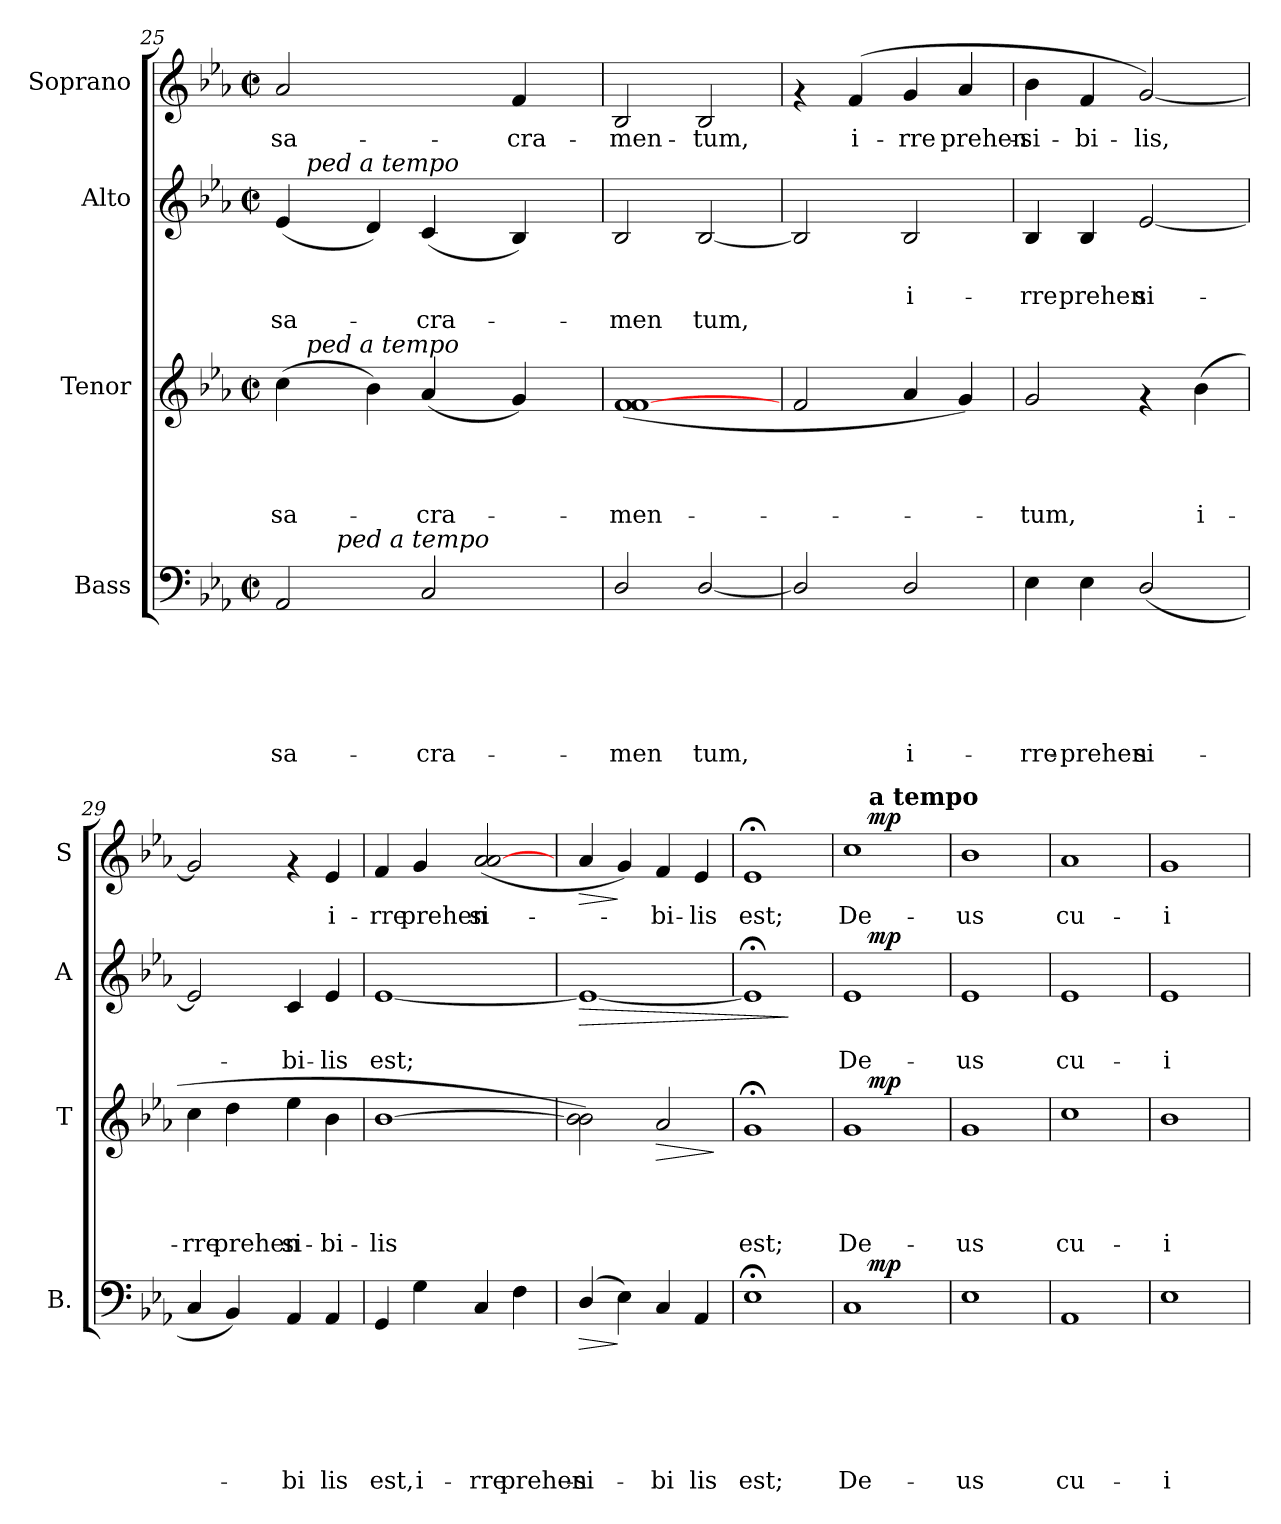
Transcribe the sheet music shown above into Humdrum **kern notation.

**kern	**text	**text	**text	**text	**text	**text	**dynam	**kern	**text	**text	**text	**text	**dynam	**kern	**text	**text	**text	**dynam	**kern	**text	**dynam
*part4	*part4	*part4	*part4	*part4	*part4	*part4	*part4	*part3	*part3	*part3	*part3	*part3	*part3	*part2	*part2	*part2	*part2	*part2	*part1	*part1	*part1
*staff4	*staff4	*staff4	*staff4	*staff4	*staff4	*staff4	*staff4	*staff3	*staff3	*staff3	*staff3	*staff3	*staff3	*staff2	*staff2	*staff2	*staff2	*staff2	*staff1	*staff1	*staff1
*I"Bass	*	*	*	*	*	*	*	*I"Tenor	*	*	*	*	*	*I"Alto	*	*	*	*	*I"Soprano	*	*
*I'B.	*	*	*	*	*	*	*	*I'T	*	*	*	*	*	*I'A	*	*	*	*	*I'S	*	*
!!LO:PB:g=z
*clefF4	*	*	*	*	*	*	*	*clefG2	*	*	*	*	*	*clefG2	*	*	*	*	*clefG2	*	*
*k[b-e-a-]	*	*	*	*	*	*	*	*k[b-e-a-]	*	*	*	*	*	*k[b-e-a-]	*	*	*	*	*k[b-e-a-]	*	*
*E-:	*	*	*	*	*	*	*	*E-:	*	*	*	*	*	*E-:	*	*	*	*	*E-:	*	*
*M2/2	*	*	*	*	*	*	*	*M2/2	*	*	*	*	*	*M2/2	*	*	*	*	*M2/2	*	*
*met(c|)	*	*	*	*	*	*	*	*met(c|)	*	*	*	*	*	*met(c|)	*	*	*	*	*met(c|)	*	*
=25	=25	=25	=25	=25	=25	=25	=25	=25	=25	=25	=25	=25	=25	=25	=25	=25	=25	=25	=25	=25	=25
!	!	!	!	!	!	!LO:LY:b	!	!	!	!	!	!LO:LY:b:rj	!	!	!	!	!LO:LY:b	!	!	!LO:LY:b	!
*^	*	*	*	*	*	*	*	*^	*	*	*	*	*	*^	*	*	*	*	*^	*	*
2AA-/	8.ryy	.	.	.	.	.	sa-	.	(>4cc\	16.ryy	.	.	.	sa-	.	(<4e-/	16.ryy	.	.	sa-	.	2a-/	8..ryy	sa-	.
!	!	!	!	!	!	!	!	!	!	!	!	!	!	!	!	!	!LO:TX:a:i:t=ped a tempo	!	!	!	!	!	!	!	!
!	!	!	!	!	!	!	!	!	!	!LO:TX:a:i:t=ped a tempo	!	!	!	!	!	!	!	!	!	!	!	!	!	!	!
.	.	.	.	.	.	.	.	.	.	2ryy	.	.	.	.	.	.	2ryy	.	.	.	.	.	.	.	.
!	!LO:TX:a:i:t=ped a tempo	!	!	!	!	!	!	!	!	!	!	!	!	!	!	!	!	!	!	!	!	!	!	!	!
.	2ryy	.	.	.	.	.	.	.	.	.	.	.	.	.	.	.	.	.	.	.	.	.	.	.	.
.	.	.	.	.	.	.	.	.	.	.	.	.	.	.	.	.	.	.	.	.	.	.	2ryy	.	.
.	.	.	.	.	.	.	.	.	4b-\)	.	.	.	.	.	.	4d/)	.	.	.	.	.	.	.	.	.
!	!	!	!	!	!	!	!LO:LY:b	!	!	!	!	!	!	!LO:LY:b:rj	!	!	!	!	!	!LO:LY:b	!	!	!	!	!
2C/	.	.	.	.	.	.	-cra-	.	(<4a-/	.	.	.	.	-cra-	.	(<4c/	.	.	.	-cra-	.	4ryy	.	.	.
.	.	.	.	.	.	.	.	.	.	4ryy	.	.	.	.	.	.	4ryy	.	.	.	.	.	.	.	.
.	4ryy	.	.	.	.	.	.	.	.	.	.	.	.	.	.	.	.	.	.	.	.	.	.	.	.
.	.	.	.	.	.	.	.	.	.	.	.	.	.	.	.	.	.	.	.	.	.	.	4ryy	.	.
!	!	!	!	!	!	!	!	!	!	!	!	!	!	!	!	!	!	!	!	!	!	!	!	!LO:LY:b	!
.	.	.	.	.	.	.	.	.	4g/)	.	.	.	.	.	.	4B-/)	.	.	.	.	.	4f/	.	-cra-	.
.	.	.	.	.	.	.	.	.	.	8ryy	.	.	.	.	.	.	8ryy	.	.	.	.	.	.	.	.
.	16ryy	.	.	.	.	.	.	.	.	.	.	.	.	.	.	.	.	.	.	.	.	.	.	.	.
.	.	.	.	.	.	.	.	.	.	32ryy	.	.	.	.	.	.	32ryy	.	.	.	.	.	32ryy	.	.
=26	=26	=26	=26	=26	=26	=26	=26	=26	=26	=26	=26	=26	=26	=26	=26	=26	=26	=26	=26	=26	=26	=26	=26	=26	=26
!	!	!	!	!	!	!	!LO:LY:b	!	!	!	!	!	!	!LO:LY:b:rj	!	!	!	!	!	!LO:LY:b	!	!	!	!LO:LY:b	!
*v	*v	*	*	*	*	*	*	*	*	*	*	*	*	*	*	*v	*v	*	*	*	*	*v	*v	*	*
*	*	*	*	*	*	*	*	*v	*v	*	*	*	*	*	*	*	*	*	*	*	*	*
2D/	.	.	.	.	.	-men	.	(>1f [<1f	.	.	.	-men-	.	2B-/	.	.	-men	.	2B-/	-men-	.
!	!	!	!	!	!	!LO:LY:b	!	!	!	!	!	!	!	!	!	!	!LO:LY:b	!	!	!LO:LY:b	!
[<2D/	.	.	.	.	.	tum,	.	.	.	.	.	.	.	[<2B-/	.	.	tum,	.	2B-/	-tum,	.
=27	=27	=27	=27	=27	=27	=27	=27	=27	=27	=27	=27	=27	=27	=27	=27	=27	=27	=27	=27	=27	=27
2D/]	.	.	.	.	.	.	.	2f/	.	.	.	.	.	2B-/]	.	.	.	.	4rf	.	.
!	!	!	!	!	!	!	!	!	!	!	!	!	!	!	!	!	!	!	!	!LO:LY:b	!
.	.	.	.	.	.	.	.	.	.	.	.	.	.	.	.	.	.	.	(>4f/	i-	.
!	!	!	!	!	!	!LO:LY:b	!	!	!	!	!	!	!	!	!	!LO:LY:b	!	!	!	!LO:LY:b	!
2D/	.	.	.	.	.	i-	.	4a-/	.	.	.	.	.	2B-/	.	i-	.	.	4g/	-rre	.
!	!	!	!	!	!	!	!	!	!	!	!	!	!	!	!	!	!	!	!	!LO:LY:b	!
.	.	.	.	.	.	.	.	4g/)	.	.	.	.	.	.	.	.	.	.	4a-/	prehen-	.
=28	=28	=28	=28	=28	=28	=28	=28	=28	=28	=28	=28	=28	=28	=28	=28	=28	=28	=28	=28	=28	=28
!	!	!	!	!	!	!LO:LY:b	!	!	!	!	!	!LO:LY:b:rj	!	!	!	!LO:LY:b	!	!	!	!LO:LY:b	!
4E-\	.	.	.	.	.	-rre-	.	2g/	.	.	.	-tum,	.	4B-/	.	-rre	.	.	4b-\	-si-	.
!	!	!	!	!	!	!LO:LY:b	!	!	!	!	!	!	!	!	!	!LO:LY:b	!	!	!	!LO:LY:b	!
4E-\	.	.	.	.	.	-prehen	.	.	.	.	.	.	.	4B-/	.	prehen	.	.	4f/	-bi-	.
!	!	!	!	!	!	!LO:LY:b	!	!	!	!	!	!	!	!	!	!LO:LY:b	!	!	!	!LO:LY:b	!
(<2D/	.	.	.	.	.	si-	.	4rf	.	.	.	.	.	[<2e-/	.	si-	.	.	[<2g/)	-lis,	.
!	!	!	!	!	!	!	!	!	!	!	!	!LO:LY:b:rj	!	!	!	!	!	!	!	!	!
.	.	.	.	.	.	.	.	(>4b-\	.	.	.	i-	.	.	.	.	.	.	.	.	.
=29	=29	=29	=29	=29	=29	=29	=29	=29	=29	=29	=29	=29	=29	=29	=29	=29	=29	=29	=29	=29	=29
!	!	!	!	!	!	!	!	!	!	!	!	!LO:LY:b:rj	!	!	!	!	!	!	!	!	!
4C/	.	.	.	.	.	.	.	4cc\	.	.	.	-rre	.	2e-/]	.	.	.	.	2g/]	.	.
!	!	!	!	!	!	!	!	!	!	!	!	!LO:LY:b:rj	!	!	!	!	!	!	!	!	!
4BB-/)	.	.	.	.	.	.	.	4dd\	.	.	.	prehen	.	.	.	.	.	.	.	.	.
!	!	!	!	!	!	!LO:LY:b	!	!	!	!	!	!LO:LY:b:rj	!	!	!	!LO:LY:b	!	!	!	!	!
4AA-/	.	.	.	.	.	-bi	.	4ee-\	.	.	.	si-	.	4c/	.	-bi-	.	.	4rf	.	.
!	!	!	!	!	!	!LO:LY:b	!	!	!	!	!	!LO:LY:b:rj	!	!	!	!LO:LY:b	!	!	!	!LO:LY:b	!
4AA-/	.	.	.	.	.	lis	.	4b-\	.	.	.	-bi-	.	4e-/	.	-lis	.	.	4e-/	i-	.
=30	=30	=30	=30	=30	=30	=30	=30	=30	=30	=30	=30	=30	=30	=30	=30	=30	=30	=30	=30	=30	=30
!	!	!	!	!	!	!LO:LY:b	!	!	!	!	!	!LO:LY:b:rj	!	!	!	!LO:LY:b	!	!	!	!LO:LY:b	!
4GG/	.	.	.	.	.	est,	.	[>1b-	.	.	.	-lis	.	[<1e-	.	est;	.	.	4f/	-rre	.
!	!	!	!	!	!	!LO:LY:b	!	!	!	!	!	!	!	!	!	!	!	!	!	!LO:LY:b	!
4G\	.	.	.	.	.	i-	.	.	.	.	.	.	.	.	.	.	.	.	4g/	prehen	.
!	!	!	!	!	!	!LO:LY:b	!	!	!	!	!	!	!	!	!	!	!	!	!	!LO:LY:b	!
4C/	.	.	.	.	.	-rre	.	.	.	.	.	.	.	.	.	.	.	.	(<2a-/ [<2a-/	si-	.
!	!	!	!	!	!	!LO:LY:b	!	!	!	!	!	!	!	!	!	!	!	!	!	!	!
4F\	.	.	.	.	.	prehen-	.	.	.	.	.	.	.	.	.	.	.	.	.	.	.
=31	=31	=31	=31	=31	=31	=31	=31	=31	=31	=31	=31	=31	=31	=31	=31	=31	=31	=31	=31	=31	=31
!	!	!	!	!	!	!LO:LY:b	!LO:HP:b	!	!	!	!	!	!	!	!	!	!	!LO:HP:b	!	!	!LO:HP:b
(<4D/	.	.	.	.	.	-si-	>	2b-\] 2b-\)	.	.	.	.	.	1e-_	.	.	.	>	4a-/	.	>
4E-\)	.	.	.	.	.	.	]	.	.	.	.	.	.	.	.	.	.	.	4g/)	.	]
!	!	!	!	!	!	!LO:LY:b	!	!	!	!	!	!	!LO:HP:b	!	!	!	!	!	!	!LO:LY:b	!
4C/	.	.	.	.	.	-bi	.	2a-/	.	.	.	.	>	.	.	.	.	.	4f/	-bi-	.
!	!	!	!	!	!	!LO:LY:b	!	!	!	!	!	!	!	!	!	!	!	!	!	!LO:LY:b	!
4AA-/	.	.	.	.	.	lis	.	.	.	.	.	.	.	.	.	.	.	.	4e-/	-lis	.
.	.	.	.	.	.	.	.	.	.	.	.	.	]	.	.	.	.	.	.	.	.
=32	=32	=32	=32	=32	=32	=32	=32	=32	=32	=32	=32	=32	=32	=32	=32	=32	=32	=32	=32	=32	=32
!	!	!	!	!	!	!LO:LY:b	!	!	!	!	!	!LO:LY:b:rj	!	!	!	!	!	!	!	!LO:LY:b	!
1E-;	.	.	.	.	.	est;	.	1g;	.	.	.	est;	.	1e-;]	.	.	.	.	1e-;	est;	.
.	.	.	.	.	.	.	.	.	.	.	.	.	.	.	.	.	.	]	.	.	.
!!LO:LB:g=z
=33	=33	=33	=33	=33	=33	=33	=33	=33	=33	=33	=33	=33	=33	=33	=33	=33	=33	=33	=33	=33	=33
!	!	!	!	!	!	!LO:LY:b	!	!	!	!	!	!LO:LY:b:rj	!	!	!	!LO:LY:b	!	!	!	!LO:LY:b	!
*^	*	*	*	*	*	*	*	*^	*	*	*	*	*	*^	*	*	*	*	*^	*	*
1C	8ryy	.	.	.	.	.	De-	.	1g	8ryy	.	.	.	De-	.	1e-	8ryy	.	De-	.	.	1cc	8ryy	De-	.
!	!	!	!	!	!	!	!	!	!	!	!	!	!	!	!	!	!	!	!	!	!	!	!LO:TX:a:B:t=a tempo	!	!
!	!	!	!	!	!	!	!	!LO:DY:a	!	!	!	!	!	!	!LO:DY:a	!	!	!	!	!	!LO:DY:a	!	!	!	!LO:DY:a
.	2..ryy	.	.	.	.	.	.	mp	.	2..ryy	.	.	.	.	mp	.	2..ryy	.	.	.	mp	.	2..ryy	.	mp
=34	=34	=34	=34	=34	=34	=34	=34	=34	=34	=34	=34	=34	=34	=34	=34	=34	=34	=34	=34	=34	=34	=34	=34	=34	=34
!	!	!	!	!	!	!	!LO:LY:b	!	!	!	!	!	!	!LO:LY:b:rj	!	!	!	!	!LO:LY:b	!	!	!	!	!LO:LY:b	!
*v	*v	*	*	*	*	*	*	*	*	*	*	*	*	*	*	*v	*v	*	*	*	*	*v	*v	*	*
*	*	*	*	*	*	*	*	*v	*v	*	*	*	*	*	*	*	*	*	*	*	*	*
1E-	.	.	.	.	.	-us	.	1g	.	.	.	-us	.	1e-	.	-us	.	.	1b-	-us	.
=35	=35	=35	=35	=35	=35	=35	=35	=35	=35	=35	=35	=35	=35	=35	=35	=35	=35	=35	=35	=35	=35
!	!	!	!	!	!	!LO:LY:b	!	!	!	!	!	!LO:LY:b:rj	!	!	!	!LO:LY:b	!	!	!	!LO:LY:b	!
1AA-	.	.	.	.	.	cu-	.	1cc	.	.	.	cu-	.	1e-	.	cu-	.	.	1a-	cu-	.
=36	=36	=36	=36	=36	=36	=36	=36	=36	=36	=36	=36	=36	=36	=36	=36	=36	=36	=36	=36	=36	=36
!	!	!	!	!	!	!LO:LY:b	!	!	!	!	!	!LO:LY:b:rj	!	!	!	!LO:LY:b	!	!	!	!LO:LY:b	!
1E-	.	.	.	.	.	-i	.	1b-	.	.	.	-i	.	1e-	.	-i	.	.	1g	-i	.
=	=	=	=	=	=	=	=	=	=	=	=	=	=	=	=	=	=	=	=	=	=
*-	*-	*-	*-	*-	*-	*-	*-	*-	*-	*-	*-	*-	*-	*-	*-	*-	*-	*-	*-	*-	*-
